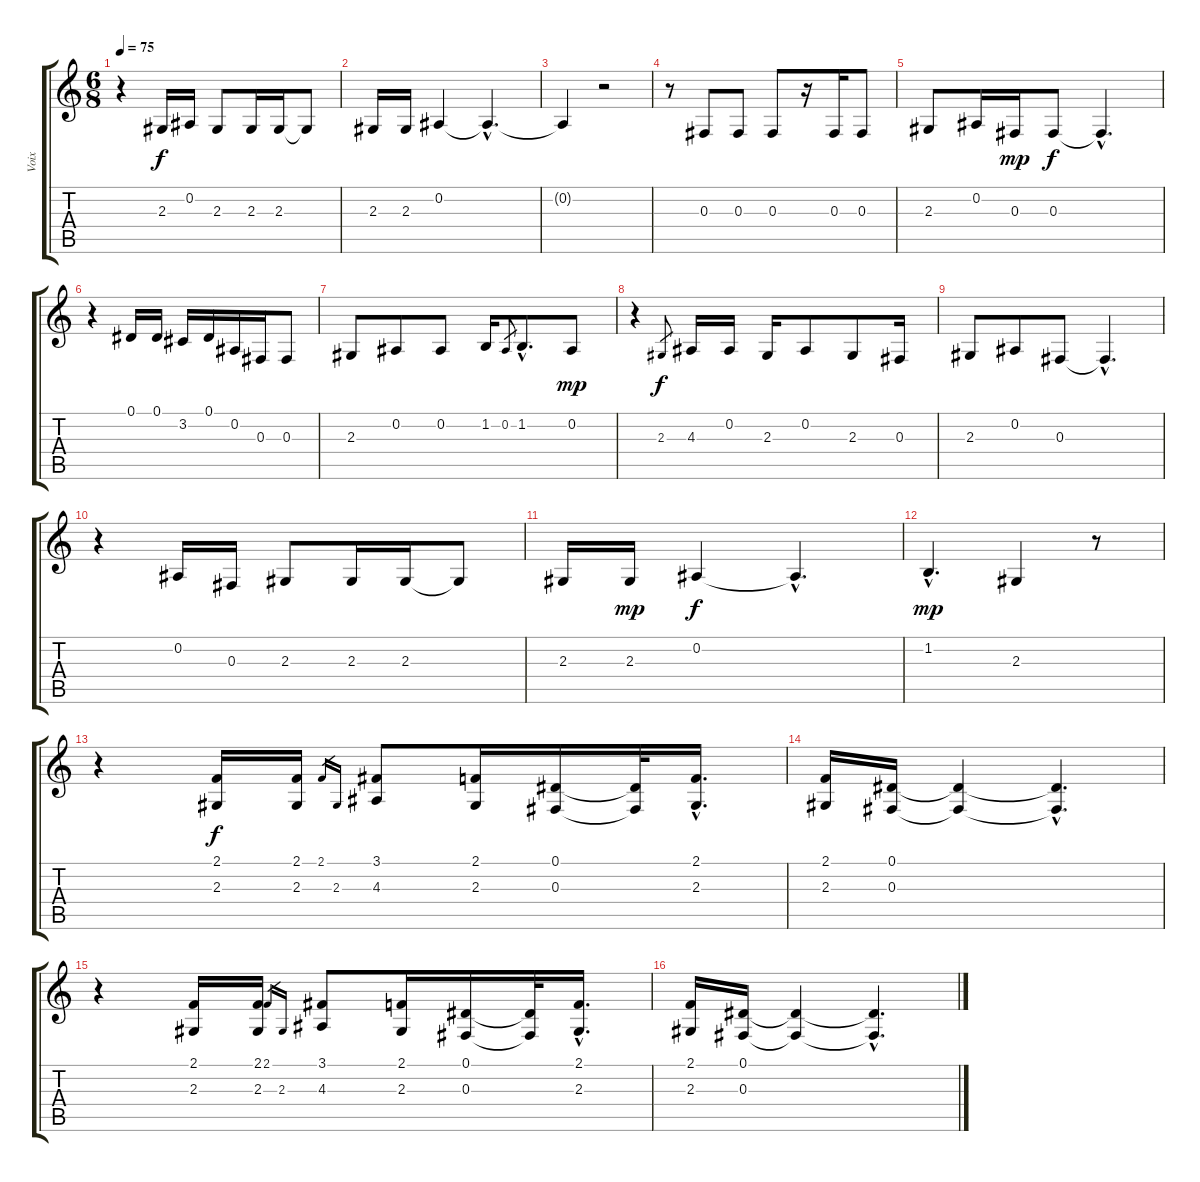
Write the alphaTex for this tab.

\track ("Voix" "Voix") {instrument cello}
\staff {score tabs}
\tuning (Eb4 Bb3 Gb3 Db3 Ab2 Eb2) {hide}
\ts (6 8)
\tempo 75
\clef g2
\ks c
r.4{dy f} 2.3.16 0.2.16 2.3.8 2.3.16 2.3.16 2.3{t}.8 |
2.3.16 2.3.16 0.2.4 0.2{hac t}.4{d} |
0.2{t}.4 r.2 |
r.8 0.3.8 0.3.8 0.3.8 r.16 0.3.16 0.3.8 |
2.3.8 0.2.16 0.3.16{dy mp} 0.3.8{dy f} 0.3{hac t}.4{d} |
r.4 0.1.16 0.1.16 3.2.16 0.1.16 0.2.16 0.3.16 0.3.8 |
2.3.8 0.2.8 0.2.8 1.2.16 0.2.8{gr} 1.2{hac}.8{d} 0.2.8{dy mp} |
r.4 2.3.8{gr dy f} 4.3.16 0.2.16 2.3.16 0.2.8 2.3.8 0.3.16 |
2.3.8 0.2.8 0.3.8 0.3{hac t}.4{d} |
r.4 0.2.16 0.3.16 2.3.8 2.3.16 2.3.16 2.3{t}.8 |
2.3.16 2.3.16{dy mp} 0.2.4{dy f} 0.2{hac t}.4{d} |
1.2{hac}.4{d dy mp} 2.3.4 r.8 |
r.4 (2.1 2.3).16{dy f} (2.1 2.3).16 2.1.16{gr} 2.3.16{gr} (3.1 4.3).8 (2.1 2.3).16 (0.1 0.3).16 (0.1{t} 0.3{t}).32 (2.1{hac} 2.3{hac}).16{d} |
(2.1 2.3).16 (0.1 0.3).16 (0.1{t} 0.3{t}).4 (0.1{hac t} 0.3{hac t}).4{d} |
r.4 (2.1 2.3).16 (2.1 2.3).16 2.1.16{gr} 2.3.16{gr} (3.1 4.3).8 (2.1 2.3).16 (0.1 0.3).16 (0.1{t} 0.3{t}).32 (2.1{hac} 2.3{hac}).16{d} |
(2.1 2.3).16 (0.1 0.3).16 (0.1{t} 0.3{t}).4 (0.1{hac t} 0.3{hac t}).4{d}
